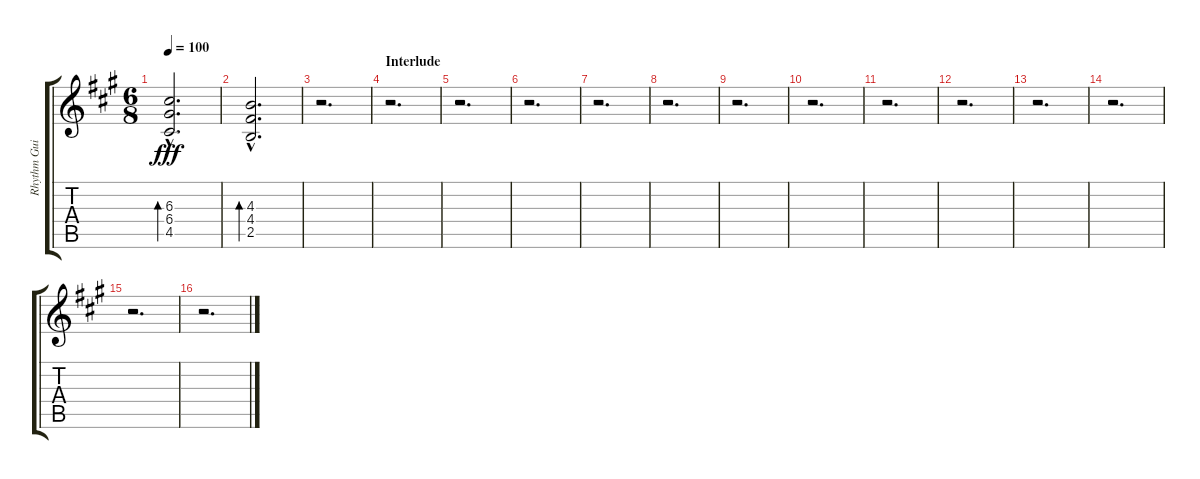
\track ("Rhythm Guitar" "Rhythm Gui") {instrument acousticguitarsteel}
\staff {score tabs}
\tuning (E4 B3 G3 D3 A2 E2) {hide}
\ts (6 8)
\tempo 100
\clef g2
\ks a
(6.3{hac} 6.4{hac} 4.5{hac}).2{d bd 240 dy fff} |
(4.3{hac} 4.4{hac} 2.5{hac}).2{d bd 240} |
r.2{d} |
\section ("" "Interlude")
r.2{d} |
r.2{d} |
r.2{d} |
r.2{d} |
r.2{d} |
r.2{d} |
r.2{d} |
r.2{d} |
r.2{d} |
r.2{d} |
r.2{d} |
r.2{d} |
r.2{d}
